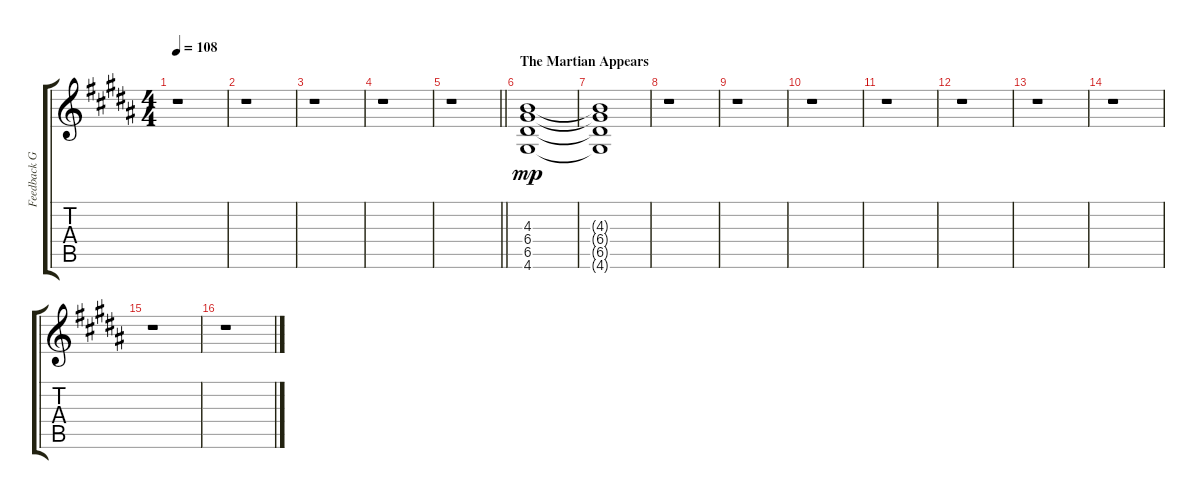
\track ("Feedback Guitar / Hammering" "Feedback G") {instrument distortionguitar}
\staff {score tabs}
\tuning (E4 B3 G3 D3 A2 E2) {hide}
\ts (4 4)
\tempo 108
\clef g2
\ks g#minor
r.1{dy mp} |
r.1 |
r.1 |
\ks b
r.1 |
\barLineRight lightlight
\ks g#minor
r.1 |
\section ("" "The Martian Appears")
(4.3 6.4 6.5 4.6).1{volume 0 instrument distortionguitar} |
(4.3{t} 6.4{t} 6.5{t} 4.6{t}).1 |
r.1 |
r.1 |
r.1 |
r.1 |
r.1 |
r.1 |
r.1 |
r.1 |
r.1
